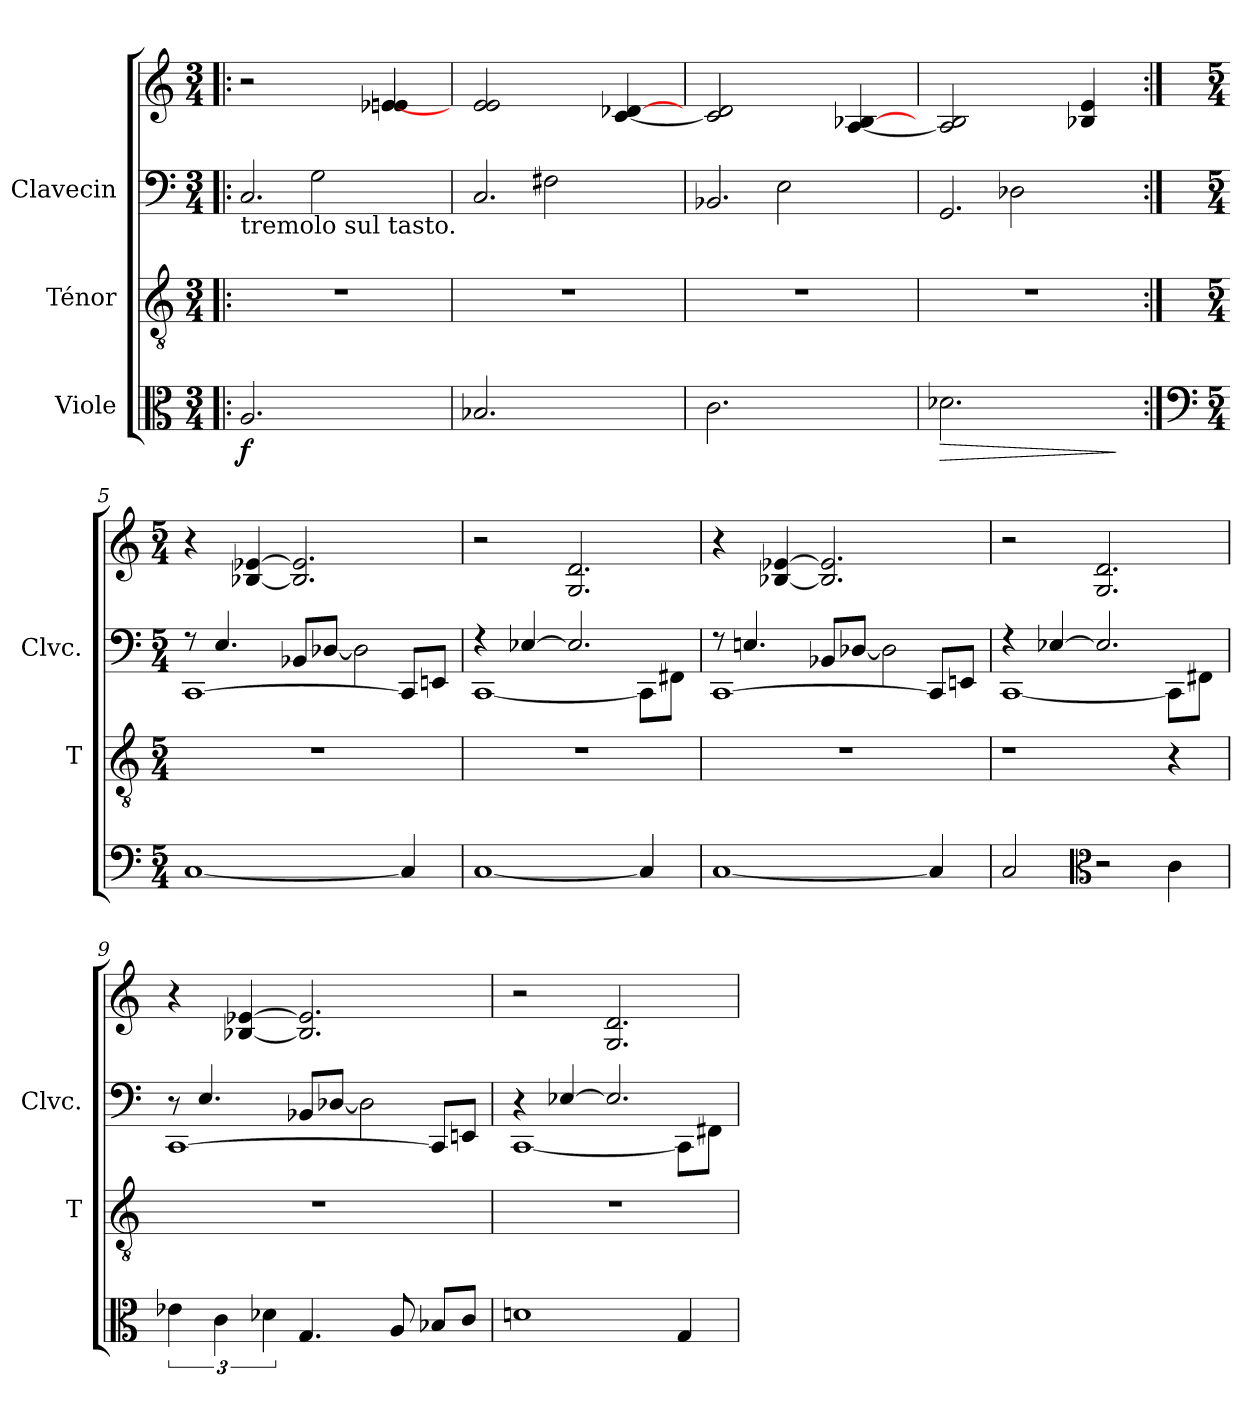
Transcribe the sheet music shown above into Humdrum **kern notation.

**kern	**dynam	**kern	**kern	**kern
*part3	*part3	*part2	*part1	*part1
*staff4	*staff4	*staff3	*staff2	*staff1
*I"Viole	*	*I"Ténor	*I"Clavecin	*
*	*	*I'T	*I'Clvc.	*
*clefC3	*	*clefGv2	*clefF4	*clefG2
*k[]	*	*k[]	*k[]	*k[]
*C:	*	*C:	*C:	*C:
*M3/4	*	*M3/4	*M3/4	*M3/4
=1!|:	=1!|:	=1!|:	=1!|:	=1!|:
*	*	*	*^	*
!	!	!	!LO:TX:b:t=tremolo sul tasto.	!	!
!	!LO:DY:b	!	!	!	!
2.A/	f	2.r	2.C/	4ryy	2r
.	.	.	.	2G\	.
.	.	.	.	.	[4e-X/ 4en/
=2	=2	=2	=2	=2	=2
2.B-X/	.	2.r	2.C/	4ryy	2e/ 2e/
.	.	.	.	2F#X\	.
.	.	.	.	.	[4c/ [4d-X/
=3	=3	=3	=3	=3	=3
2.c\	.	2.r	2.BB-X/	4ryy	2c/] 2d/
.	.	.	.	2E\	.
.	.	.	.	.	[4A/ [4B-X/
=4	=4	=4	=4	=4	=4
!	!LO:HP:b	!	!	!	!
2.d-X\	>	2.r	2.GG/	4ryy	2A/] 2B/
.	.	.	.	2D-X\	.
.	.	.	.	.	4B-X/ 4e/
*	*	*	*v	*v	*
.	]	.	.	.
!!LO:LB:g=z
=5:|!	=5:|!	=5:|!	=5:|!	=5:|!
*clefF4	*	*	*	*
*M5/4	*	*M5/4	*M5/4	*M5/4
*	*	*	*^	*
[1C	.	4%5r	[>1CC	8rE	4r
.	.	.	.	4.E/	.
.	.	.	.	.	[4B-X/ [4e-X/
.	.	.	.	8BB-X/L	2.B-/] 2.e-/]
.	.	.	.	[>8D-X/J	.
.	.	.	.	2D-\]	.
4C/]	.	.	8CC/L]	.	.
.	.	.	8EEn/J	.	.
=6	=6	=6	=6	=6	=6
[1C	.	4%5r	4rE	[<1CC	2r
.	.	.	[>4E-X/	.	.
.	.	.	2.E-/]	.	2.G/ 2.d/
4C/]	.	.	.	8CC\L]	.
.	.	.	.	8FF#X\J	.
=7	=7	=7	=7	=7	=7
[1C	.	4%5r	[>1CC	8rE	4r
.	.	.	.	4.En/	.
.	.	.	.	.	[4B-X/ [4e-X/
.	.	.	.	8BB-X/L	2.B-/] 2.e-/]
.	.	.	.	[>8D-X/J	.
.	.	.	.	2D-\]	.
4C/]	.	.	8CC/L]	.	.
.	.	.	8EEn/J	.	.
=8	=8	=8	=8	=8	=8
*^	*	*	*	*	*
2C/	1ryy	.	1r	4r	[<1CC	2r
.	.	.	.	[>4E-X/	.	.
*clefC3	*	*	*	*	*	*
2r	.	.	.	2.E-/]	.	2.G/ 2.d/
4ryy	4c\	.	4r	.	8CC\L]	.
.	.	.	.	.	8FF#X\J	.
*v	*v	*	*	*	*	*
!!LO:PB:g=z
=9	=9	=9	=9	=9	=9
6e-X\	.	4%5r	[>1CC	8rC	4r
.	.	.	.	4.E/	.
6c\	.	.	.	.	.
.	.	.	.	.	[4B-X/ [4e-X/
6d-X\	.	.	.	.	.
4.G/	.	.	.	8BB-X/L	2.B-/] 2.e-/]
.	.	.	.	[>8D-X/J	.
.	.	.	.	2D-\]	.
8A/	.	.	.	.	.
8B-X/L	.	.	8CC/L]	.	.
8c/J	.	.	8EEn/J	.	.
=10	=10	=10	=10	=10	=10
1dn	.	4%5r	4rC	[<1CC	2r
.	.	.	[>4E-X/	.	.
.	.	.	2.E-/]	.	2.G/ 2.d/
4G/	.	.	.	8CC\L]	.
.	.	.	.	8FF#X\J	.
*	*	*	*v	*v	*
=	=	=	=	=
*-	*-	*-	*-	*-
